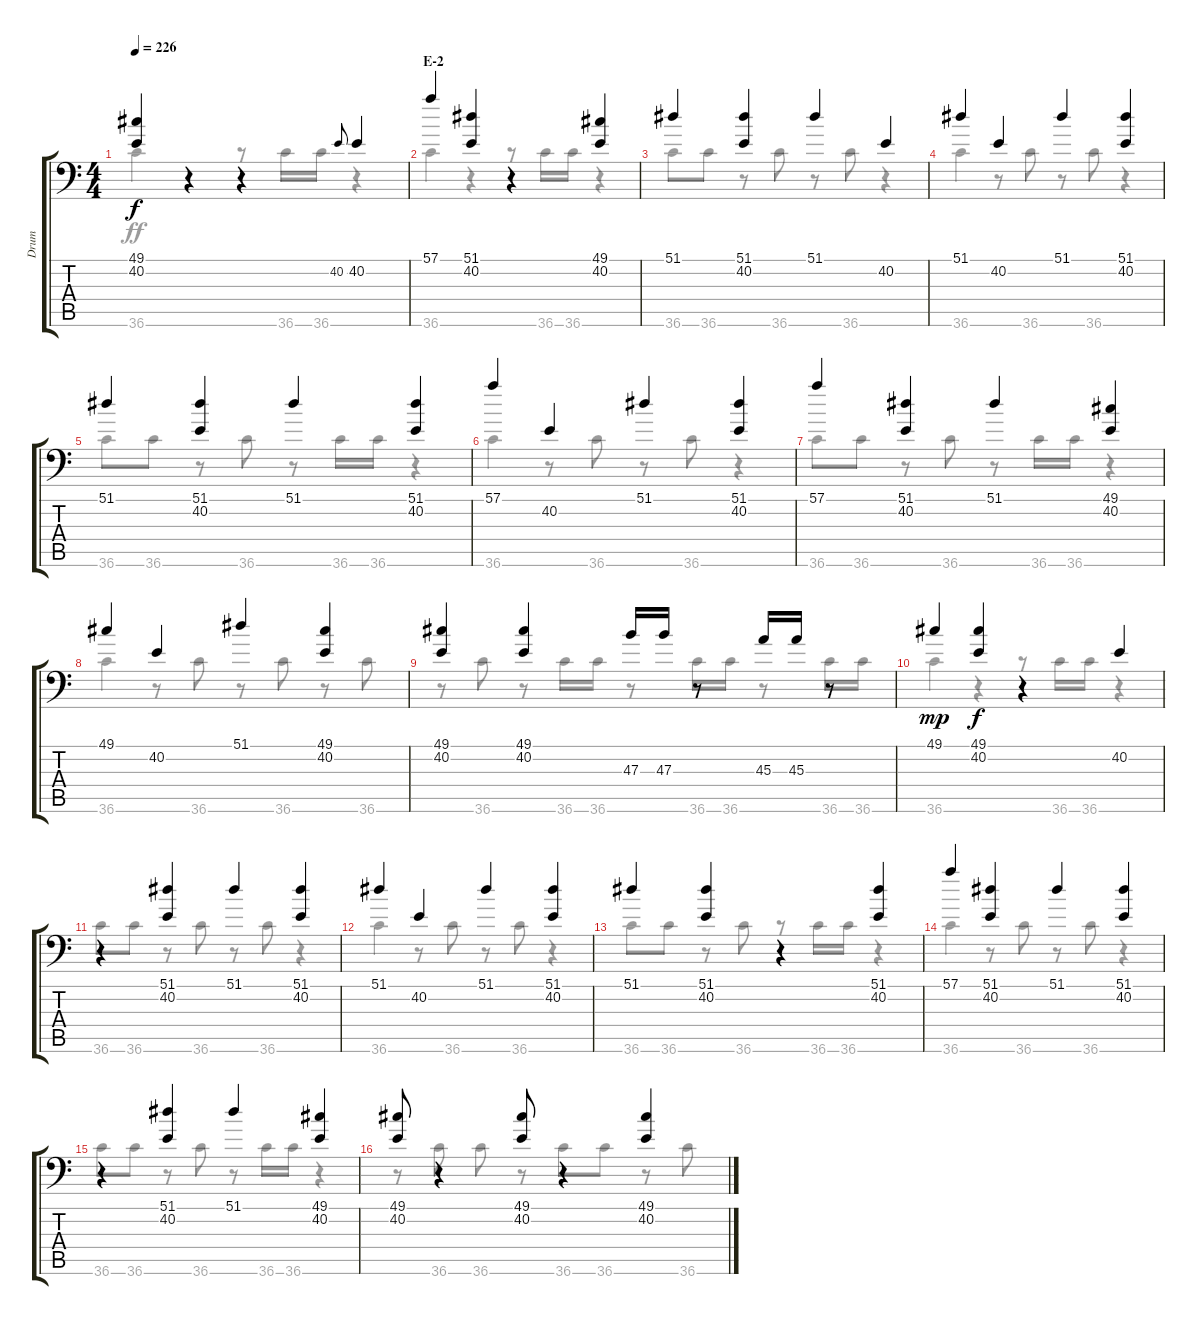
\track ("Drum" "Drum") {instrument acousticgrandpiano}
\staff {score tabs}
\tuning (C-1 C-1 C-1 C-1 C-1 C-1) {hide}
\voice
\ts (4 4)
\tempo 226
\clef f4
\ks c
(49.1 40.2).4{dy f} r.4 r.4 40.2.8{gr onbeat} 40.2.4 |
\section ("" "E-2")
57.1.4 (51.1 40.2).4 r.4 (49.1 40.2).4 |
51.1.4 (51.1 40.2).4 51.1.4 40.2.4 |
51.1.4 40.2.4 51.1.4 (51.1 40.2).4 |
51.1.4 (51.1 40.2).4 51.1.4 (51.1 40.2).4 |
57.1.4 40.2.4 51.1.4 (51.1 40.2).4 |
57.1.4 (51.1 40.2).4 51.1.4 (49.1 40.2).4 |
49.1.4 40.2.4 51.1.4 (49.1 40.2).4 |
(49.1 40.2).4 (49.1 40.2).4 47.3.16 47.3.16 r.8 45.3.16 45.3.16 r.8 |
49.1.4{dy mp} (49.1 40.2).4{dy f} r.4 40.2.4 |
r.4 (51.1 40.2).4 51.1.4 (51.1 40.2).4 |
51.1.4 40.2.4 51.1.4 (51.1 40.2).4 |
51.1.4 (51.1 40.2).4 r.4 (51.1 40.2).4 |
57.1.4 (51.1 40.2).4 51.1.4 (51.1 40.2).4 |
r.4 (51.1 40.2).4 51.1.4 (49.1 40.2).4 |
(49.1 40.2).8 r.4 (49.1 40.2).8 r.4 (49.1 40.2).4
\voice
\clef f4
\ottava regular
\simile none
\ks c
36.6.4{dy ff} r.4 r.8 36.6.16 36.6.16 r.4 |
36.6.4 r.4 r.8 36.6.16 36.6.16 r.4 |
36.6.8 36.6.8 r.8 36.6.8 r.8 36.6.8 r.4 |
36.6.4 r.8 36.6.8 r.8 36.6.8 r.4 |
36.6.8 36.6.8 r.8 36.6.8 r.8 36.6.16 36.6.16 r.4 |
36.6.4 r.8 36.6.8 r.8 36.6.8 r.4 |
36.6.8 36.6.8 r.8 36.6.8 r.8 36.6.16 36.6.16 r.4 |
36.6.4 r.8 36.6.8 r.8 36.6.8 r.8 36.6.8 |
r.8 36.6.8 r.8 36.6.16 36.6.16 r.8 36.6.16 36.6.16 r.8 36.6.16 36.6.16 |
36.6.4 r.4 r.8 36.6.16 36.6.16 r.4 |
36.6.8 36.6.8 r.8 36.6.8 r.8 36.6.8 r.4 |
36.6.4 r.8 36.6.8 r.8 36.6.8 r.4 |
36.6.8 36.6.8 r.8 36.6.8 r.8 36.6.16 36.6.16 r.4 |
36.6.4 r.8 36.6.8 r.8 36.6.8 r.4 |
36.6.8 36.6.8 r.8 36.6.8 r.8 36.6.16 36.6.16 r.4 |
r.8 36.6.8 36.6.8 r.8 36.6.8 36.6.8 r.8 36.6.8
